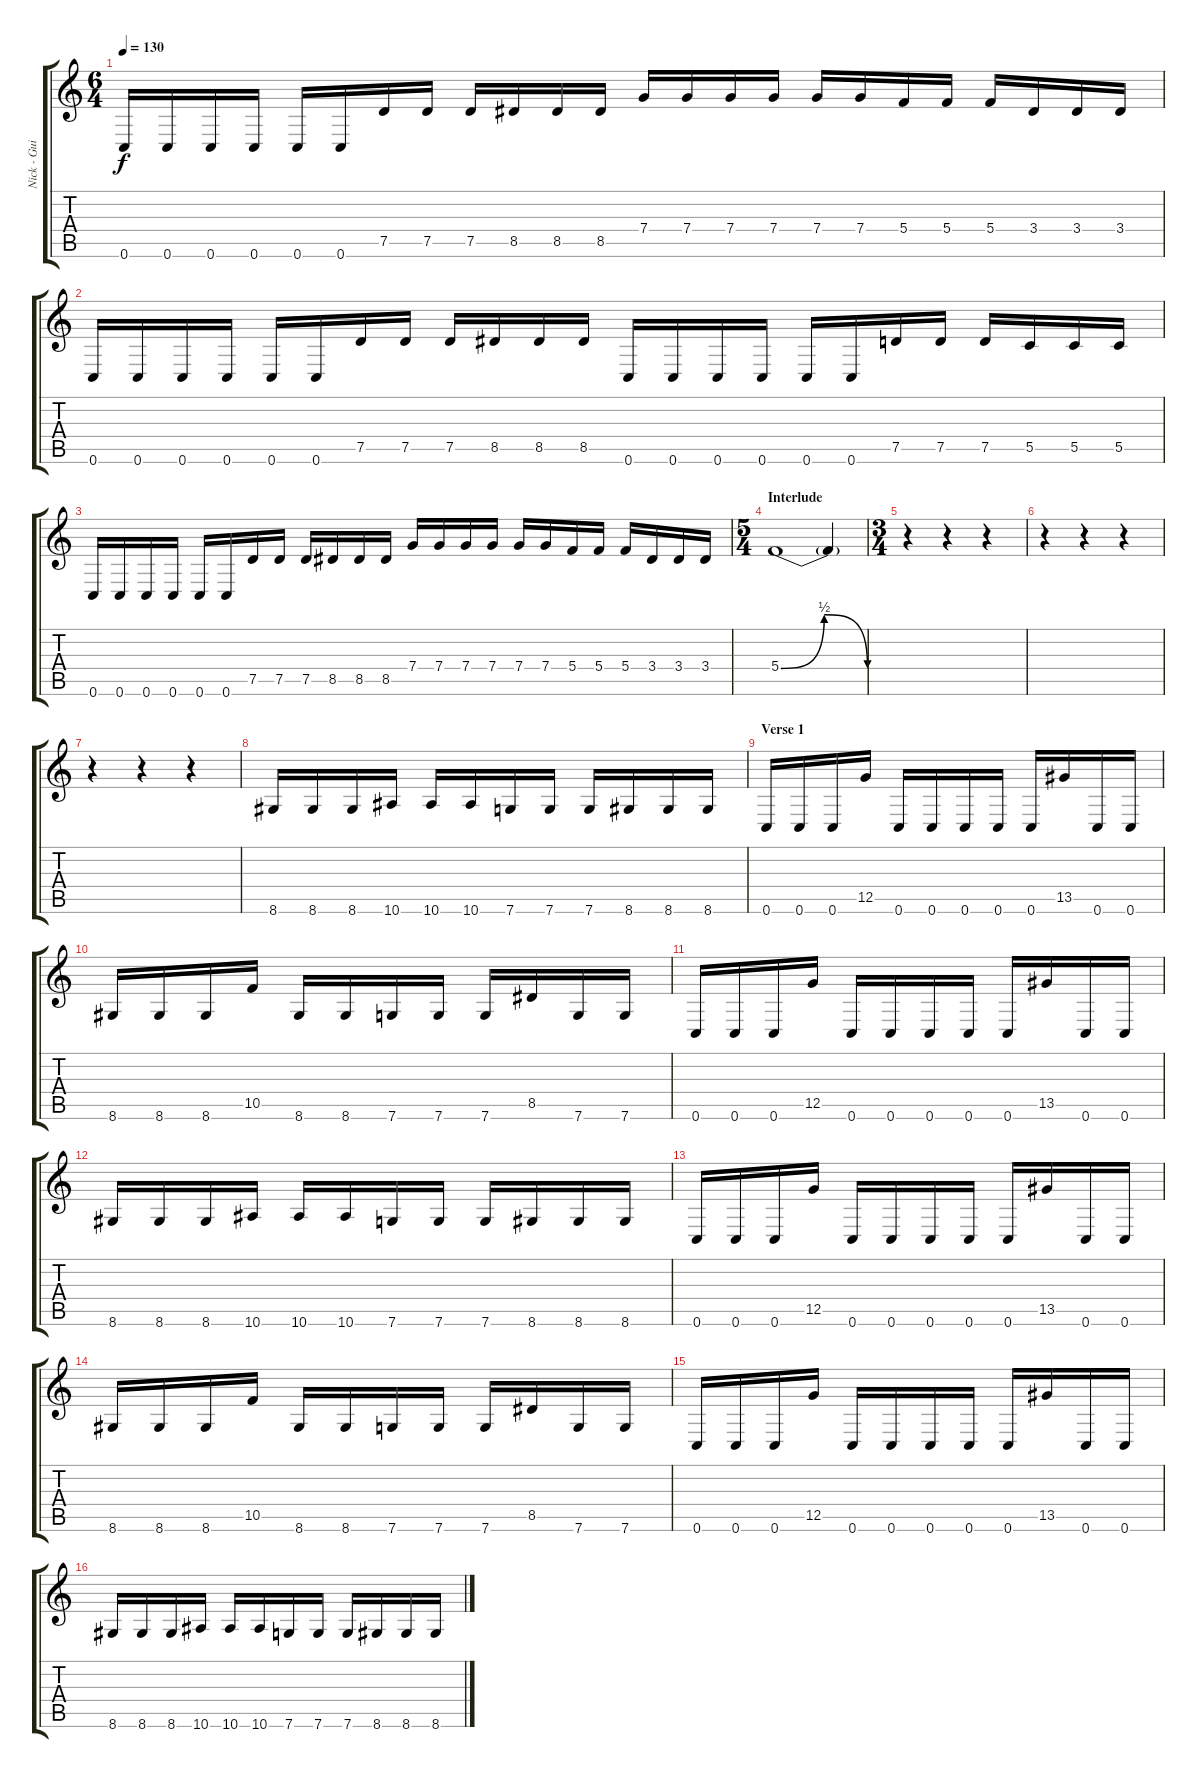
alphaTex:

\track ("Nick - Guitar" "Nick - Gui") {instrument distortionguitar}
\staff {score tabs}
\tuning (D4 A3 F3 C3 G2 C2) {hide}
\ts (6 4)
\tempo 130
\clef g2
\ks c
0.6.16{dy f} 0.6.16 0.6.16 0.6.16 0.6.16 0.6.16 7.5.16 7.5.16 7.5.16 8.5.16 8.5.16 8.5.16 7.4.16 7.4.16 7.4.16 7.4.16 7.4.16 7.4.16 5.4.16 5.4.16 5.4.16 3.4.16 3.4.16 3.4.16 |
0.6.16 0.6.16 0.6.16 0.6.16 0.6.16 0.6.16 7.5.16 7.5.16 7.5.16 8.5.16 8.5.16 8.5.16 0.6.16 0.6.16 0.6.16 0.6.16 0.6.16 0.6.16 7.5.16 7.5.16 7.5.16 5.5.16 5.5.16 5.5.16 |
0.6.16 0.6.16 0.6.16 0.6.16 0.6.16 0.6.16 7.5.16 7.5.16 7.5.16 8.5.16 8.5.16 8.5.16 7.4.16 7.4.16 7.4.16 7.4.16 7.4.16 7.4.16 5.4.16 5.4.16 5.4.16 3.4.16 3.4.16 3.4.16 |
\ts (5 4)
\section ("" "Interlude")
5.4{be (bendrelease 0 0 48 2 48 2 60 0)}.1 5.4{t}.4 |
\ts (3 4)
r.4 r.4 r.4 |
r.4 r.4 r.4 |
r.4 r.4 r.4 |
8.6.16 8.6.16 8.6.16 10.6.16 10.6.16 10.6.16 7.6.16 7.6.16 7.6.16 8.6.16 8.6.16 8.6.16 |
\section ("" "Verse 1")
0.6.16 0.6.16 0.6.16 12.5.16 0.6.16 0.6.16 0.6.16 0.6.16 0.6.16 13.5.16 0.6.16 0.6.16 |
8.6.16 8.6.16 8.6.16 10.5.16 8.6.16 8.6.16 7.6.16 7.6.16 7.6.16 8.5.16 7.6.16 7.6.16 |
0.6.16 0.6.16 0.6.16 12.5.16 0.6.16 0.6.16 0.6.16 0.6.16 0.6.16 13.5.16 0.6.16 0.6.16 |
8.6.16 8.6.16 8.6.16 10.6.16 10.6.16 10.6.16 7.6.16 7.6.16 7.6.16 8.6.16 8.6.16 8.6.16 |
0.6.16 0.6.16 0.6.16 12.5.16 0.6.16 0.6.16 0.6.16 0.6.16 0.6.16 13.5.16 0.6.16 0.6.16 |
8.6.16 8.6.16 8.6.16 10.5.16 8.6.16 8.6.16 7.6.16 7.6.16 7.6.16 8.5.16 7.6.16 7.6.16 |
0.6.16 0.6.16 0.6.16 12.5.16 0.6.16 0.6.16 0.6.16 0.6.16 0.6.16 13.5.16 0.6.16 0.6.16 |
8.6.16 8.6.16 8.6.16 10.6.16 10.6.16 10.6.16 7.6.16 7.6.16 7.6.16 8.6.16 8.6.16 8.6.16
